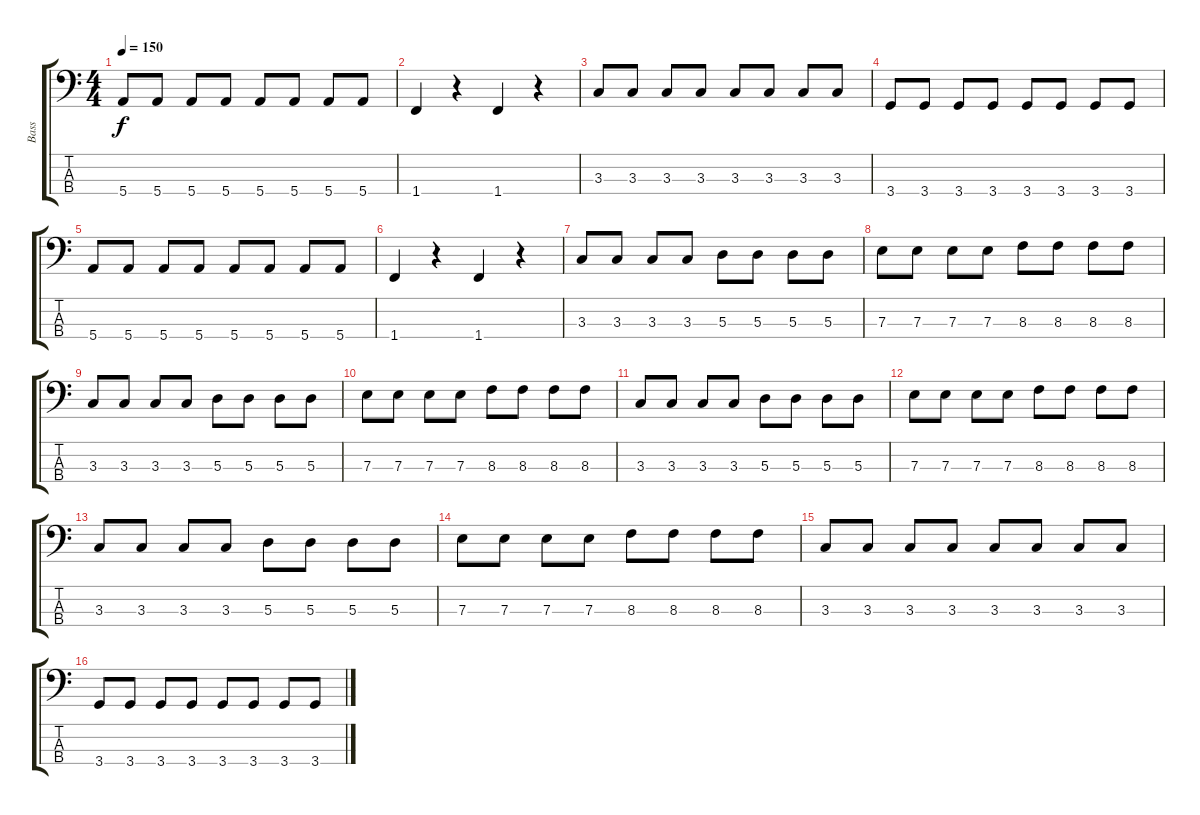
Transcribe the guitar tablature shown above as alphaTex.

\track ("Bass" "Bass") {instrument electricbassfinger}
\staff {score tabs}
\tuning (G2 D2 A1 E1) {hide}
\ts (4 4)
\tempo 150
\clef f4
\ks c
5.4.8{dy f} 5.4.8 5.4.8 5.4.8 5.4.8 5.4.8 5.4.8 5.4.8 |
1.4.4 r.4 1.4.4 r.4 |
3.3.8 3.3.8 3.3.8 3.3.8 3.3.8 3.3.8 3.3.8 3.3.8 |
3.4.8 3.4.8 3.4.8 3.4.8 3.4.8 3.4.8 3.4.8 3.4.8 |
5.4.8 5.4.8 5.4.8 5.4.8 5.4.8 5.4.8 5.4.8 5.4.8 |
1.4.4 r.4 1.4.4 r.4 |
3.3.8 3.3.8 3.3.8 3.3.8 5.3.8 5.3.8 5.3.8 5.3.8 |
7.3.8 7.3.8 7.3.8 7.3.8 8.3.8 8.3.8 8.3.8 8.3.8 |
3.3.8 3.3.8 3.3.8 3.3.8 5.3.8 5.3.8 5.3.8 5.3.8 |
7.3.8 7.3.8 7.3.8 7.3.8 8.3.8 8.3.8 8.3.8 8.3.8 |
3.3.8 3.3.8 3.3.8 3.3.8 5.3.8 5.3.8 5.3.8 5.3.8 |
7.3.8 7.3.8 7.3.8 7.3.8 8.3.8 8.3.8 8.3.8 8.3.8 |
3.3.8 3.3.8 3.3.8 3.3.8 5.3.8 5.3.8 5.3.8 5.3.8 |
7.3.8 7.3.8 7.3.8 7.3.8 8.3.8 8.3.8 8.3.8 8.3.8 |
3.3.8 3.3.8 3.3.8 3.3.8 3.3.8 3.3.8 3.3.8 3.3.8 |
3.4.8 3.4.8 3.4.8 3.4.8 3.4.8 3.4.8 3.4.8 3.4.8
